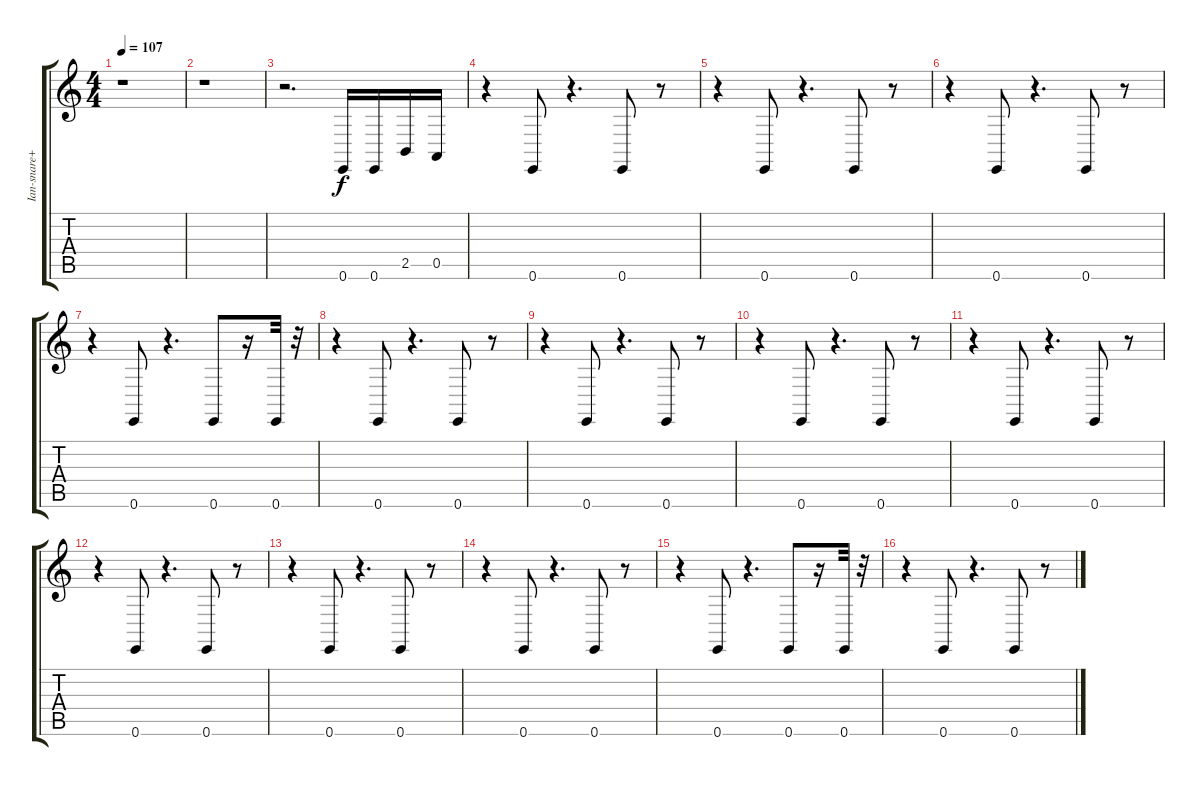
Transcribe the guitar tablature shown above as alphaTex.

\track ("Ian-snare+tom" "Ian-snare+") {instrument acousticgrandpiano}
\staff {score tabs}
\tuning (E4 B3 G3 D3 A2 E2) {hide}
\ts (4 4)
\tempo 107
\clef g2
\ks c
r.1{dy f} |
r.1 |
r.2{d} 0.6.16 0.6.16 2.5.16 0.5.16 |
r.4 0.6.8 r.4{d} 0.6.8 r.8 |
r.4 0.6.8 r.4{d} 0.6.8 r.8 |
r.4 0.6.8 r.4{d} 0.6.8 r.8 |
r.4 0.6.8 r.4{d} 0.6.8 r.16 0.6.32 r.32 |
r.4 0.6.8 r.4{d} 0.6.8 r.8 |
r.4 0.6.8 r.4{d} 0.6.8 r.8 |
r.4 0.6.8 r.4{d} 0.6.8 r.8 |
r.4 0.6.8 r.4{d} 0.6.8 r.8 |
r.4 0.6.8 r.4{d} 0.6.8 r.8 |
r.4 0.6.8 r.4{d} 0.6.8 r.8 |
r.4 0.6.8 r.4{d} 0.6.8 r.8 |
r.4 0.6.8 r.4{d} 0.6.8 r.16 0.6.32 r.32 |
r.4 0.6.8 r.4{d} 0.6.8 r.8
